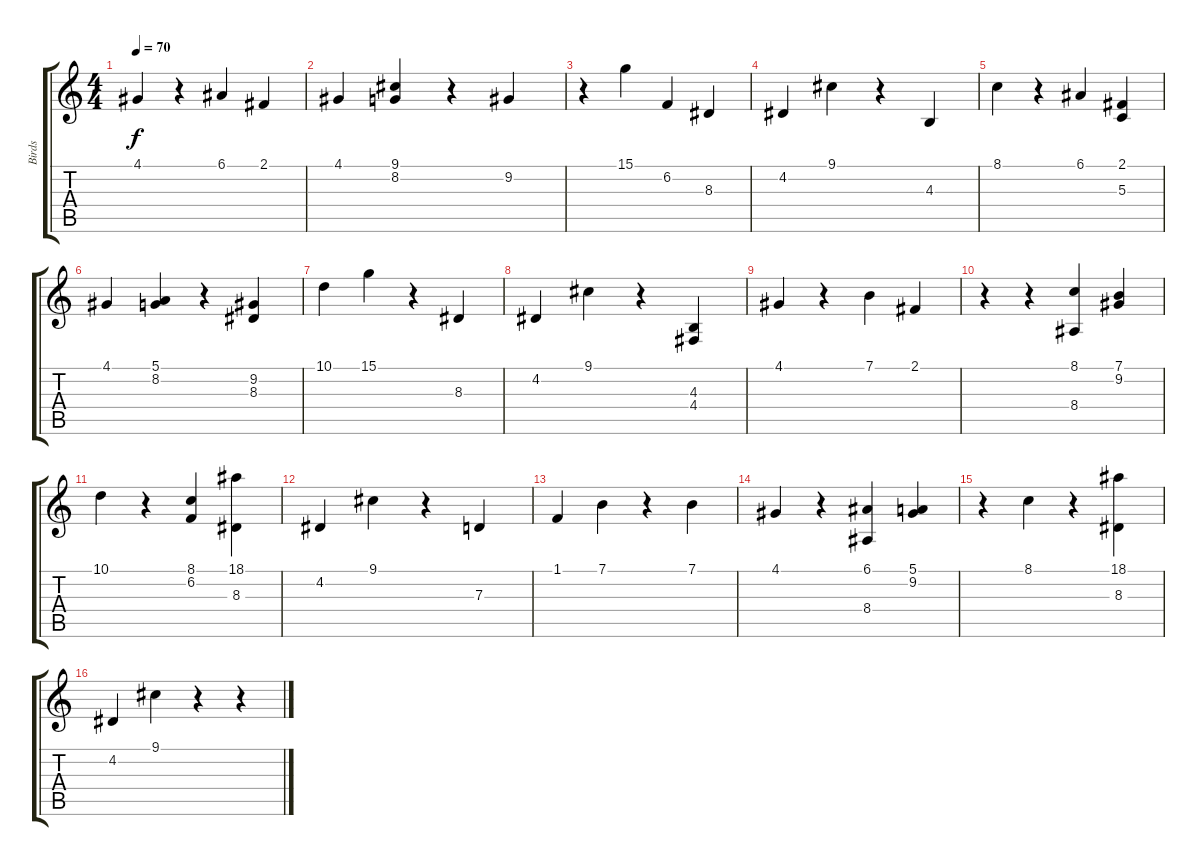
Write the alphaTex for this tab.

\track ("Birds" "Birds") {instrument birdtweet}
\staff {score tabs}
\tuning (E4 B3 G3 D3 A2 E2) {hide}
\ts (4 4)
\tempo 70
\clef g2
\ks c
4.1.4{dy f} r.4 6.1.4 2.1.4 |
4.1.4 (9.1 8.2).4 r.4 9.2.4 |
r.4 15.1.4 6.2.4 8.3.4 |
4.2.4 9.1.4 r.4 4.3.4 |
8.1.4 r.4 6.1.4 (2.1 5.3).4 |
4.1.4 (5.1 8.2).4 r.4 (9.2 8.3).4 |
10.1.4 15.1.4 r.4 8.3.4 |
4.2.4 9.1.4 r.4 (4.3 4.4).4 |
4.1.4 r.4 7.1.4 2.1.4 |
r.4 r.4 (8.1 8.4).4 (7.1 9.2).4 |
10.1.4 r.4 (8.1 6.2).4 (18.1 8.3).4 |
4.2.4 9.1.4 r.4 7.3.4 |
1.1.4 7.1.4 r.4 7.1.4 |
4.1.4 r.4 (6.1 8.4).4 (5.1 9.2).4 |
r.4 8.1.4 r.4 (18.1 8.3).4 |
4.2.4 9.1.4 r.4 r.4
